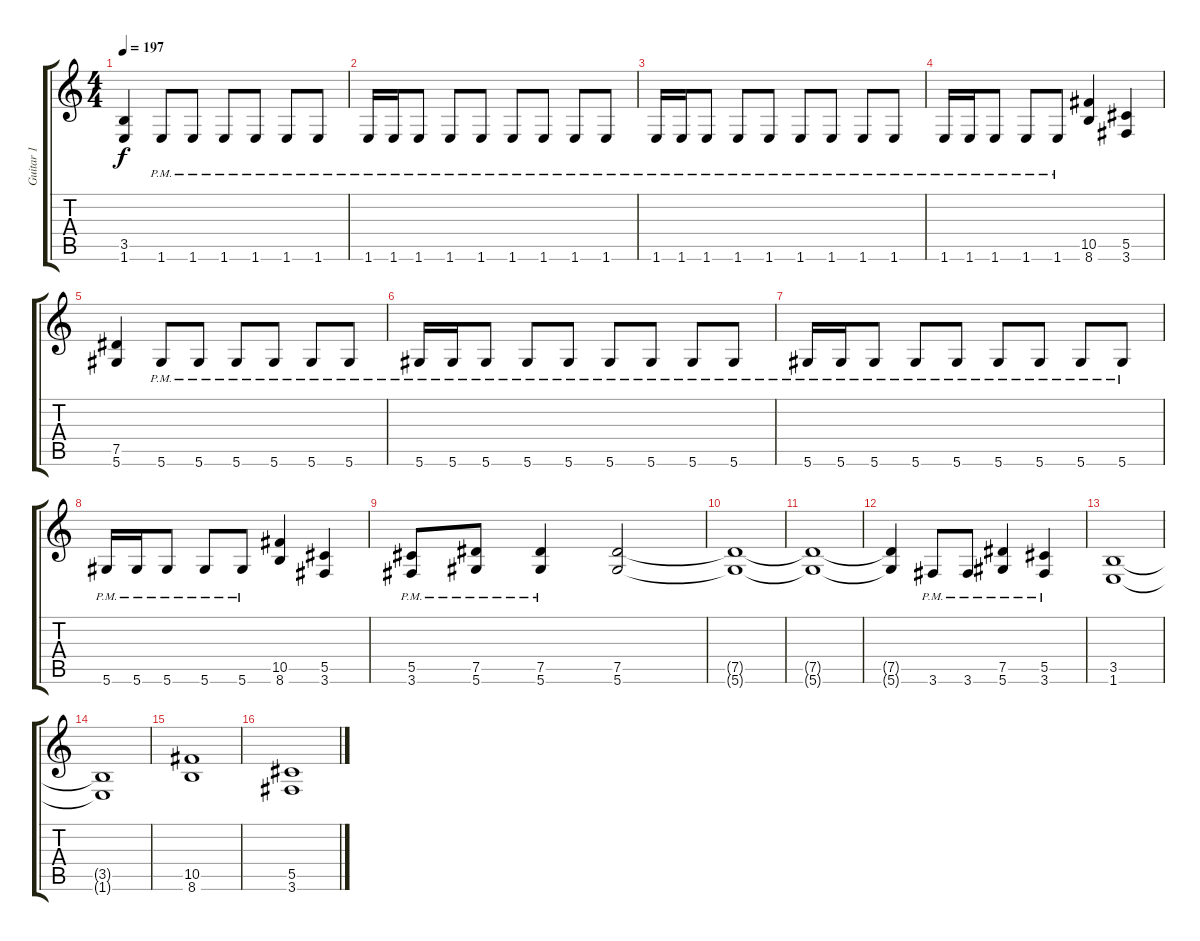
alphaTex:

\track ("Guitar 1" "Guitar 1") {instrument acousticguitarsteel}
\staff {score tabs}
\tuning (Eb4 Bb3 Gb3 Db3 Ab2 Eb2) {hide}
\ts (4 4)
\tempo 197
\clef g2
\ks c
(3.5 1.6).4{dy f} 1.6{pm}.8 1.6{pm}.8 1.6{pm}.8 1.6{pm}.8 1.6{pm}.8 1.6{pm}.8 |
1.6{pm}.16 1.6{pm}.16 1.6{pm}.8 1.6{pm}.8 1.6{pm}.8 1.6{pm}.8 1.6{pm}.8 1.6{pm}.8 1.6{pm}.8 |
1.6{pm}.16 1.6{pm}.16 1.6{pm}.8 1.6{pm}.8 1.6{pm}.8 1.6{pm}.8 1.6{pm}.8 1.6{pm}.8 1.6{pm}.8 |
1.6{pm}.16 1.6{pm}.16 1.6{pm}.8 1.6{pm}.8 1.6{pm}.8 (10.5 8.6).4 (5.5 3.6).4 |
(7.5 5.6).4 5.6{pm}.8 5.6{pm}.8 5.6{pm}.8 5.6{pm}.8 5.6{pm}.8 5.6{pm}.8 |
5.6{pm}.16 5.6{pm}.16 5.6{pm}.8 5.6{pm}.8 5.6{pm}.8 5.6{pm}.8 5.6{pm}.8 5.6{pm}.8 5.6{pm}.8 |
5.6{pm}.16 5.6{pm}.16 5.6{pm}.8 5.6{pm}.8 5.6{pm}.8 5.6{pm}.8 5.6{pm}.8 5.6{pm}.8 5.6{pm}.8 |
5.6{pm}.16 5.6{pm}.16 5.6{pm}.8 5.6{pm}.8 5.6{pm}.8 (10.5 8.6).4 (5.5 3.6).4 |
\section ("" "")
(5.5{pm} 3.6{pm}).8 (7.5{pm} 5.6{pm}).8 (7.5{pm} 5.6{pm}).4 (7.5 5.6).2 |
(7.5{t} 5.6{t}).1 |
(7.5{t} 5.6{t}).1 |
(7.5{t} 5.6{t}).4 3.6{pm}.8 3.6{pm}.8 (7.5{pm} 5.6{pm}).4 (5.5{pm} 3.6{pm}).4 |
(3.5 1.6).1 |
(3.5{t} 1.6{t}).1 |
(10.5 8.6).1 |
(5.5 3.6).1
